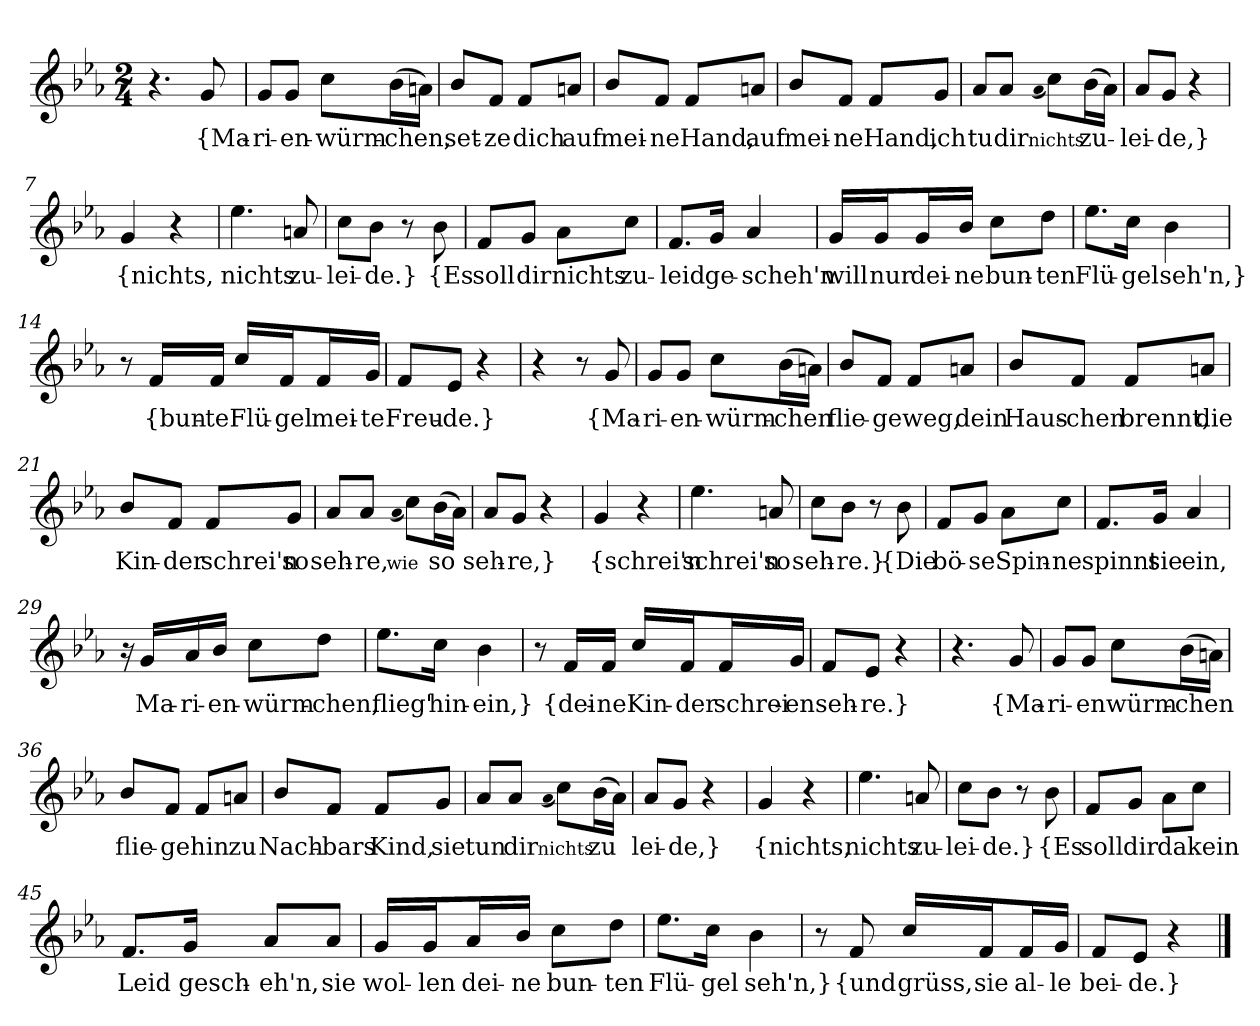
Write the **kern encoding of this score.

**kern	**text
*part1	*part1
*staff1	*staff1
*clefG2	*
*k[b-e-a-]	*
*M2/4	*
=	=
4.r	.
8g	{Ma-
=1	=1
8g/L	-ri-
8g/J	-en-
8cc\L	-würm-
(16b-\L	-chen,
16an\JJ)	.
=2	=2
8b-/L	set-
8f/J	-ze
8f/L	dich
8an/J	auf
=3	=3
8b-/L	mei-
8f/J	-ne
8f/L	Hand,
8an/J	auf
=4	=4
8b-/L	mei-
8f/J	-ne
8f/L	Hand,
8g/J	ich
=5	=5
8a-/L	tu
8a-/J	dir
(qa-	nichts
8cc\L)	.
(16b-\L	zu-
16a-\JJ)	.
=6	=6
8a-/L	-lei-
8g/J	-de,}
4r	.
=7	=7
4g	{nichts,
4r	.
=8	=8
4.ee-	nichts
8an	zu-
=9	=9
8cc\L	-lei-
8b-\J	-de.}
8r	.
8b-	{Es
=10	=10
8f/L	soll
8g/J	dir
8a-\L	nichts
8cc\J	zu-
=11	=11
8.f/L	-leid
16g/Jk	ge-
4a-	-scheh'n
=12	=12
16g/LL	will
16g/J	nur
16g/L	dei-
16b-/JJ	-ne
8cc\L	bun-
8dd\J	-ten
=13	=13
8.ee-\L	Flü-
16cc\Jk	-gel
4b-	seh'n,}
=14	=14
8r	.
16f/LL	{bun-
16f/JJ	-te
16cc/LL	Flü-
16f/J	-gel
16f/L	mei-
16g/JJ	-te
=15	=15
8f/L	Freu-
8e-/J	-de.}
4r	.
=17	=17
4r	.
8r	.
8g	{Ma-
=18	=18
8g/L	-ri-
8g/J	-en-
8cc\L	-würm-
(16b-\L	-chen
16an\JJ)	.
=19	=19
8b-/L	flie-
8f/J	-ge
8f/L	weg,
8an/J	dein
=20	=20
8b-/L	Haus-
8f/J	-chen
8f/L	brennt,
8an/J	die
=21	=21
8b-/L	Kin-
8f/J	-der
8f/L	schrei'n
8g/J	so
=22	=22
8a-/L	seh-
8a-/J	-re,
(qa-	wie
8cc\L)	.
(16b-\L	so
16a-\JJ)	.
=23	=23
8a-/L	seh-
8g/J	-re,}
4r	.
=24	=24
4g	{schrei'n
4r	.
=25	=25
4.ee-	schrei'n
8an	so
=26	=26
8cc\L	seh-
8b-\J	-re.}
8r	.
8b-	{Die
=27	=27
8f/L	bö-
8g/J	-se
8a-\L	Spin-
8cc\J	-ne
=28	=28
8.f/L	spinnt
16g/Jk	sie
4a-	ein,
=29	=29
16r	.
16g/LL	Ma-
16a-/	-ri-
16b-/JJ	-en-
8cc\L	-würm-
8dd\J	-chen,
=30	=30
8.ee-\L	flieg'
16cc\Jk	hin-
4b-	-ein,}
=31	=31
8r	.
16f/LL	{dei-
16f/JJ	-ne
16cc/LL	Kin-
16f/J	-der
16f/L	schrei-
16g/JJ	-en
=32	=32
8f/L	seh-
8e-/J	-re.}
4r	.
=34	=34
4.r	.
8g	{Ma-
=35	=35
8g/L	-ri-
8g/J	-en
8cc\L	-würm-
(16b-\L	-chen
16an\JJ)	.
=36	=36
8b-/L	flie-
8f/J	-ge
8f/L	hin
8an/J	zu
=37	=37
8b-/L	Nach-
8f/J	-bars
8f/L	Kind,
8g/J	sie
=39	=39
8a-/L	tun
8a-/J	dir
(qa-	nichts
8cc\L)	.
(16b-\L	zu
16a-\JJ)	.
=40	=40
8a-/L	lei-
8g/J	-de,}
4r	.
=41	=41
4g	{nichts,
4r	.
=42	=42
4.ee-	nichts
8an	zu-
=43	=43
8cc\L	-lei-
8b-\J	-de.}
8r	.
8b-	{Es
=44	=44
8f/L	soll
8g/J	dir
8a-\L	da
8cc\J	kein
=45	=45
8.f/L	Leid
16g/Jk	gesch-
8a-/L	-eh'n,
8a-/J	sie
=46	=46
16g/LL	wol-
16g/J	-len
16a-/L	dei-
16b-/JJ	-ne
8cc\L	bun-
8dd\J	-ten
=47	=47
8.ee-\L	Flü-
16cc\Jk	-gel
4b-	seh'n,}
=48	=48
8r	.
8f	{und
16cc/LL	grüss,
16f/J	sie
16f/L	al-
16g/JJ	-le
=49	=49
8f/L	bei-
8e-/J	-de.}
4r	.
==	==
*-	*-
